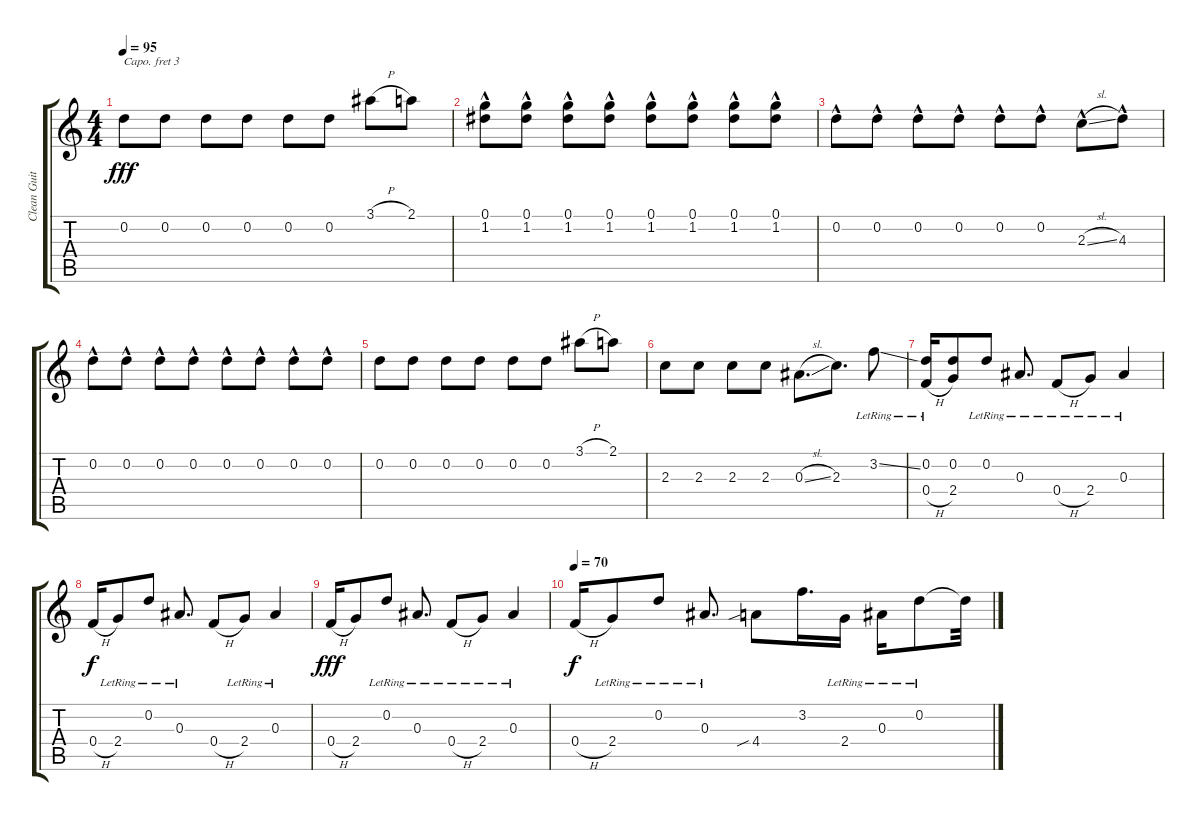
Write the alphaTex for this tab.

\track ("Clean Guitar" "Clean Guit") {instrument electricguitarjazz}
\staff {score tabs}
\capo 3
\tuning (E4 B3 G3 D3 A2 E2) {hide}
\ts (4 4)
\tempo 95
\clef g2
\ks c
0.2.8{dy fff} 0.2.8 0.2.8 0.2.8 0.2.8 0.2.8 3.1{h}.8 2.1.8 |
(0.1 1.2{hac}).8 (0.1 1.2{hac}).8 (0.1 1.2{hac}).8 (0.1 1.2{hac}).8 (0.1 1.2{hac}).8 (0.1 1.2{hac}).8 (0.1 1.2{hac}).8 (0.1 1.2{hac}).8 |
0.2{hac}.8 0.2{hac}.8 0.2{hac}.8 0.2{hac}.8 0.2{hac}.8 0.2{hac}.8 2.3{sl hac}.8 4.3{hac}.8 |
0.2{hac}.8 0.2{hac}.8 0.2{hac}.8 0.2{hac}.8 0.2{hac}.8 0.2{hac}.8 0.2{hac}.8 0.2{hac}.8 |
0.2.8 0.2.8 0.2.8 0.2.8 0.2.8 0.2.8 3.1{h}.8 2.1.8 |
2.3.8 2.3.8 2.3.8 2.3.8 0.3{sl}.8{d} 2.3.8{d} 3.2{ss lr}.8 |
(0.2{lr} 0.4{h}).16{balance 5} (0.2 2.4).8 0.2{lr}.8 0.3{lr}.8{d} 0.4{h lr}.8 2.4{lr}.8 0.3{lr}.4 |
0.4{h}.16{dy f} 2.4{lr}.8 0.2{lr}.8 0.3{lr}.8{d} 0.4{h}.8 2.4{lr}.8 0.3{lr}.4 |
0.4{h}.16{dy fff} 2.4.8 0.2{lr}.8 0.3{lr}.8{d} 0.4{h lr}.8 2.4{lr}.8 0.3{lr}.4 |
\tempo 75
\tempo 70
0.4{h}.16{dy f} 2.4{lr}.8 0.2{lr}.8 0.3{lr}.8{d} 4.4{sib}.8 3.2.16{d} 2.4{lr}.16 0.3{lr}.16 0.2{lr}.8 0.2{t}.32
